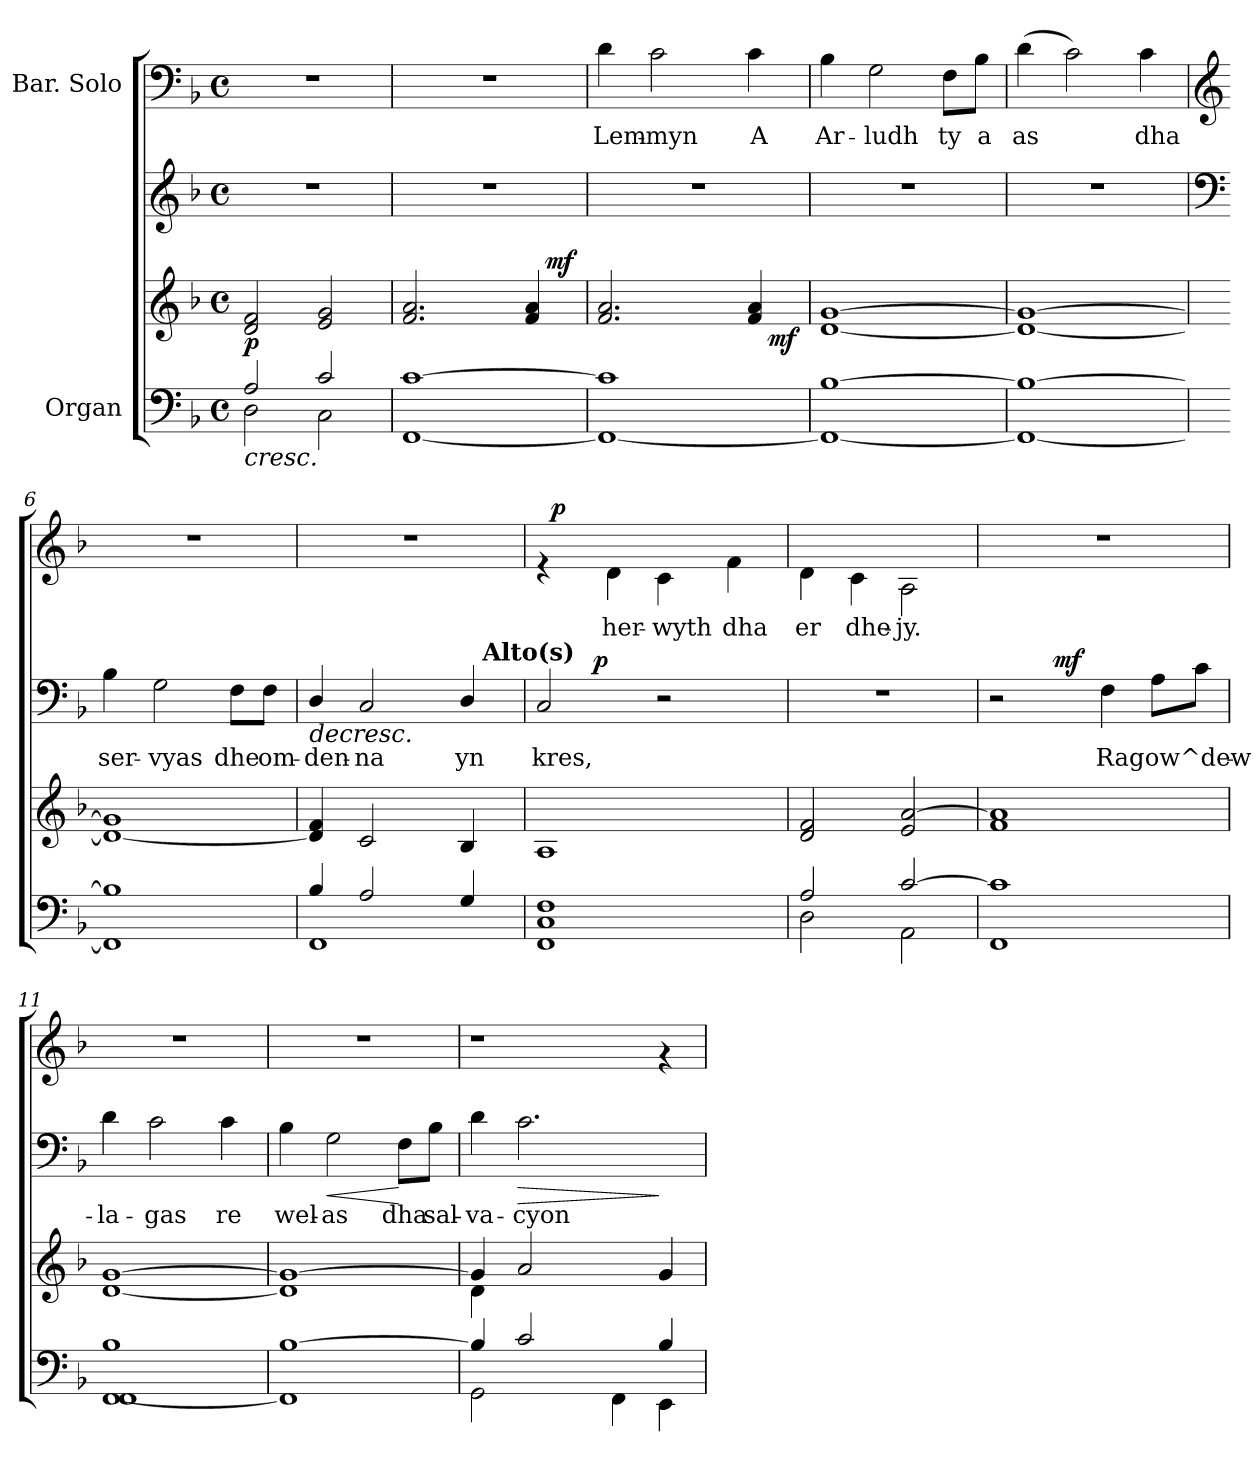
**kern	**kern	**dynam	**kern	**text	**dynam	**kern	**text	**dynam
*part3	*part3	*part3	*part2	*part2	*part2	*part1	*part1	*part1
*staff4	*staff3	*staff3/4	*staff2	*staff2	*staff2	*staff1	*staff1	*staff1
*I"Organ	*	*	*	*	*	*I"Bar. Solo	*	*
*clefF4	*clefG2	*	*clefG2	*	*	*clefF4	*	*
*k[b-]	*k[b-]	*	*k[b-]	*	*	*k[b-]	*	*
*F:	*F:	*	*F:	*	*	*F:	*	*
*M4/4	*M4/4	*	*M4/4	*	*	*M4/4	*	*
*met(c)	*met(c)	*	*met(c)	*	*	*met(c)	*	*
=1	=1	=1	=1	=1	=1	=1	=1	=1
!LO:TX:a:B:t=Sw.	!	!	!	!	!	!	!	!
!	!	!LO:HP:b=2	!	!	!	!	!	!
*^	*	*	*	*	*	*	*	*
!	!	!	!LO:DY:n=1:b	!	!	!	!	!	!
2A/	2D\	2d/ 2f/	< p	1r	.	.	1r	.	.
2c/	2C\	2e/ 2g/	.	.	.	.	.	.	.
*v	*v	*	*	*	*	*	*	*	*
=2	=2	=2	=2	=2	=2	=2	=2	=2
*	*^	*	*	*	*	*	*	*
[<1FF [>1c	2.f/ 2.a/	2ryy	.	1r	.	.	1r	.	.
.	.	4ryy	.	.	.	.	.	.	.
.	4f/ 4a/	16ryy	.	.	.	.	.	.	.
!	!	!	!LO:DY:a	!	!	!	!	!	!
.	.	8.ryy	mf	.	.	.	.	.	.
=3	=3	=3	=3	=3	=3	=3	=3	=3	=3
!	!	!	!	!	!	!	!	!LO:LY:b	!
1FF_ 1c]	2.f/ 2.a/	2ryy	.	1r	.	.	4d\	Lem-	.
!	!	!	!	!	!	!	!	!LO:LY:b	!
.	.	.	.	.	.	.	2c\	-myn	.
.	.	4ryy	.	.	.	.	.	.	.
!	!	!	!	!	!	!	!	!LO:LY:b	!
.	4f/ 4a/	16ryy	[	.	.	.	4c\	A	.
!	!	!	!LO:DY:b	!	!	!	!	!	!
.	.	8.ryy	mf	.	.	.	.	.	.
=4	=4	=4	=4	=4	=4	=4	=4	=4	=4
!	!	!	!	!	!	!	!	!LO:LY:b	!
*	*v	*v	*	*	*	*	*	*	*
1FF_ [>1B-	[<1d [>1g	.	1r	.	.	4B-\	Ar-	.
!	!	!	!	!	!	!	!LO:LY:b	!
.	.	.	.	.	.	2G\	-ludh	.
!	!	!	!	!	!	!	!LO:LY:b	!
.	.	.	.	.	.	8F\L	ty	.
!	!	!	!	!	!	!	!LO:LY:b	!
.	.	.	.	.	.	8B-\J	a	.
=5	=5	=5	=5	=5	=5	=5	=5	=5
!	!	!	!	!	!	!	!LO:LY:b	!
1FF_ 1B-_	1d_ 1g_	.	1r	.	.	(>4d\	as	.
.	.	.	.	.	.	2c\)	.	.
!	!	!	!	!	!	!	!LO:LY:b	!
.	.	.	.	.	.	4c\	dha	.
!!LO:LB:g=z
=6	=6	=6	=6	=6	=6	=6	=6	=6
*	*	*	*clefF4	*	*	*clefG2	*	*
!	!	!	!	!LO:LY:b:rj	!	!	!	!
1FF] 1B-]	1d_ 1g]	.	4B-\	ser-	.	1r	.	.
!	!	!	!	!LO:LY:b:rj	!	!	!	!
.	.	.	2G\	-vyas	.	.	.	.
!	!	!	!	!LO:LY:b:rj	!	!	!	!
.	.	.	8F\L	dhe	.	.	.	.
!	!	!	!	!LO:LY:b:rj	!	!	!	!
.	.	.	8F\J	om-	.	.	.	.
=7	=7	=7	=7	=7	=7	=7	=7	=7
*^	*	*	*	*	*	*	*	*
!	!	!	!	!	!LO:LY:b:rj	!LO:HP:b	!	!	!
*	*	*	*	*^	*	*	*	*	*
4B-/	1FF	4d/] 4f/	.	4D/	2ryy	-den-	>	1r	.	.
!	!	!	!	!	!	!LO:LY:b:rj	!	!	!	!
2A/	.	2c/	.	2C/	.	-na	.	.	.	.
.	.	.	.	.	4ryy	.	.	.	.	.
!	!	!	!	!	!	!LO:LY:b:rj	!	!	!	!
4G/	.	4B-/	.	4D/	16ryy	yn	.	.	.	.
!	!	!	!	!	!LO:TX:a:B:t=Alto(s)	!	!	!	!	!
.	.	.	.	.	8.ryy	.	.	.	.	.
=8	=8	=8	=8	=8	=8	=8	=8	=8	=8	=8
!	!	!	!	!	!	!LO:LY:b:rj	!	!	!	!
*v	*v	*	*	*	*	*	*	*^	*	*
1FF 1C 1F	1A	.	2C/	8..ryy	kres,	.	4rd	32ryy	.	.
!	!	!	!	!	!	!	!	!	!	!LO:DY:b
.	.	.	.	.	.	.	.	2ryy	.	p
!	!	!	!	!	!	!LO:DY:a	!	!	!	!
.	.	.	.	2ryy	.	p	.	.	.	.
!	!	!	!	!	!	!	!	!	!LO:LY:b	!
.	.	.	.	.	.	.	4d\	.	her-	.
!	!	!	!	!	!	!	!	!	!LO:LY:b	!
.	.	.	2r	.	.	]	4c\	.	-wyth	.
.	.	.	.	.	.	.	.	4...ryy	.	.
.	.	.	.	4ryy	.	.	.	.	.	.
!	!	!	!	!	!	!	!	!	!LO:LY:b	!
.	.	.	.	.	.	.	4f\	.	dha	.
.	.	.	.	32ryy	.	.	.	.	.	.
=9	=9	=9	=9	=9	=9	=9	=9	=9	=9	=9
*^	*	*	*	*	*	*	*	*	*	*
!	!	!	!	!	!	!	!	!	!	!LO:LY:b	!
*	*	*	*	*v	*v	*	*	*	*	*	*
*	*	*	*	*	*	*	*v	*v	*	*
2A/	2D\	2d/ 2f/	.	1r	.	.	4d\	er	.
!	!	!	!	!	!	!	!	!LO:LY:b	!
.	.	.	.	.	.	.	4c\	dhe-	.
!	!	!	!	!	!	!	!	!LO:LY:b	!
[>2c/	2AA\	2e/ [>2a/	.	.	.	.	2A\	-jy.	.
*v	*v	*	*	*	*	*	*	*	*
=10	=10	=10	=10	=10	=10	=10	=10	=10
*	*	*	*^	*	*	*	*	*
1FF 1c]	1f 1a]	.	2r	4ryy	.	.	1r	.	.
.	.	.	.	32ryy	.	.	.	.	.
!	!	!	!	!	!	!LO:DY:a	!	!	!
.	.	.	.	2ryy	.	mf	.	.	.
!	!	!	!	!	!LO:LY:b:rj	!	!	!	!
.	.	.	4F\	.	Rag	.	.	.	.
!	!	!	!	!	!LO:LY:b:rj	!	!	!	!
.	.	.	8A\L	.	ow^dew-	.	.	.	.
.	.	.	.	8..ryy	.	.	.	.	.
.	.	.	8c\J	.	.	.	.	.	.
!!LO:LB:g=z
=11	=11	=11	=11	=11	=11	=11	=11	=11	=11
!	!	!	!	!	!LO:LY:b:rj	!	!	!	!
*	*	*	*v	*v	*	*	*	*	*
[<1FF 1FF 1B-	[<1d [>1g	.	4d\	-la-	.	1r	.	.
!	!	!	!	!LO:LY:b:rj	!	!	!	!
.	.	.	2c\	-gas	.	.	.	.
!	!	!	!	!LO:LY:b:rj	!	!	!	!
.	.	.	4c\	re	.	.	.	.
=12	=12	=12	=12	=12	=12	=12	=12	=12
!	!	!	!	!LO:LY:b:rj	!	!	!	!
1FF] [>1B-	1d] 1g_	.	4B-\	wel-	.	1r	.	.
!	!	!	!	!LO:LY:b:rj	!LO:HP:b	!	!	!
.	.	.	2G\	-as	<	.	.	.
!	!	!	!	!LO:LY:b:rj	!	!	!	!
.	.	.	8F\L	dha	[	.	.	.
!	!	!	!	!LO:LY:b:rj	!	!	!	!
.	.	.	8B-\J	sal-	.	.	.	.
=13	=13	=13	=13	=13	=13	=13	=13	=13
*^	*^	*	*	*	*	*	*	*
!	!	!	!	!	!	!LO:LY:b:rj	!	!	!	!
4B-/]	2GG\	4g/]	4d\	.	4d\	-va-	.	1r	.	.
!	!	!	!	!	!	!LO:LY:b:rj	!LO:HP:b	!	!	!
2c/	.	2a/	1ryy	.	2.c\	-cyon	>	.	.	.
.	4ryy	.	.	.	.	.	.	.	.	.
4ryy	4FF\	4ryy	.	.	.	.	.	.	.	.
4B-/	4EE\	4g/	.	.	4ryy	.	]	4rf	.	.
*v	*v	*	*	*	*	*	*	*	*	*
*	*v	*v	*	*	*	*	*	*	*
=	=	=	=	=	=	=	=	=
*-	*-	*-	*-	*-	*-	*-	*-	*-
